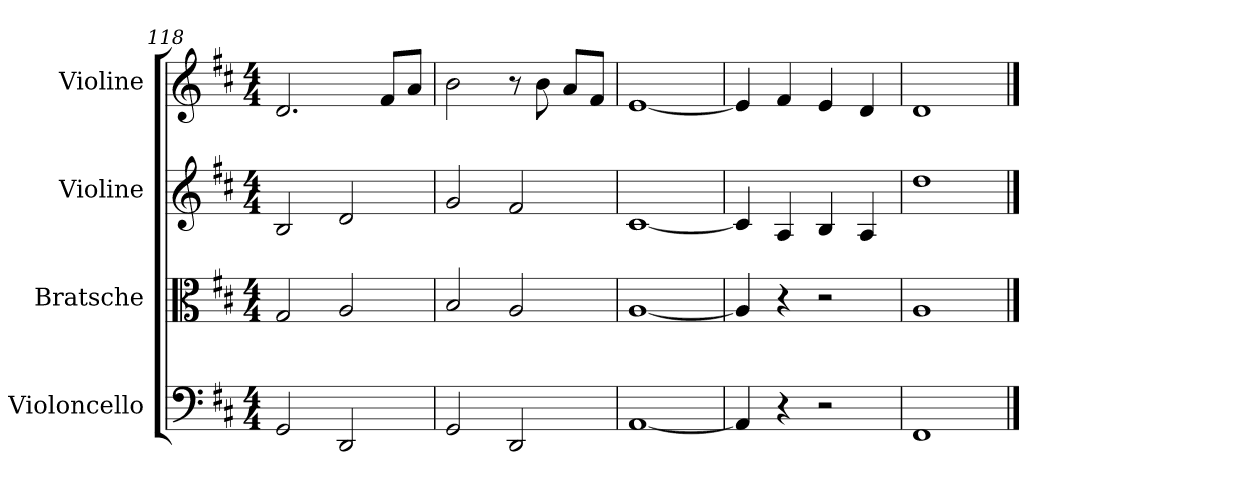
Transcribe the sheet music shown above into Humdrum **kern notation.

**kern	**kern	**kern	**kern
*part4	*part3	*part2	*part1
*staff4	*staff3	*staff2	*staff1
*I"Violoncello	*I"Bratsche	*I"Violine	*I"Violine
*I'Vc.	*I'Bra.	*I'Vl.	*I'Vl.
*clefF4	*clefC3	*clefG2	*clefG2
*k[f#c#]	*k[f#c#]	*k[f#c#]	*k[f#c#]
*M4/4	*M4/4	*M4/4	*M4/4
=118	=118	=118	=118
2GG/	2G/	2B/	2.d/
2DD/	2A/	2d/	.
.	.	.	8f#/L
.	.	.	8a/J
=119	=119	=119	=119
2GG/	2B/	2g/	2b\
2DD/	2A/	2f#/	8r
.	.	.	8b\
.	.	.	8a/L
.	.	.	8f#/J
=120	=120	=120	=120
[1AA	[1A	[1c#	[1e
=121	=121	=121	=121
4AA/]	4A/]	4c#/]	4e/]
4r	4r	4A/	4f#/
2r	2r	4B/	4e/
.	.	4A/	4d/
=122	=122	=122	=122
1FF#	1A	1dd	1d
==	==	==	==
*-	*-	*-	*-
